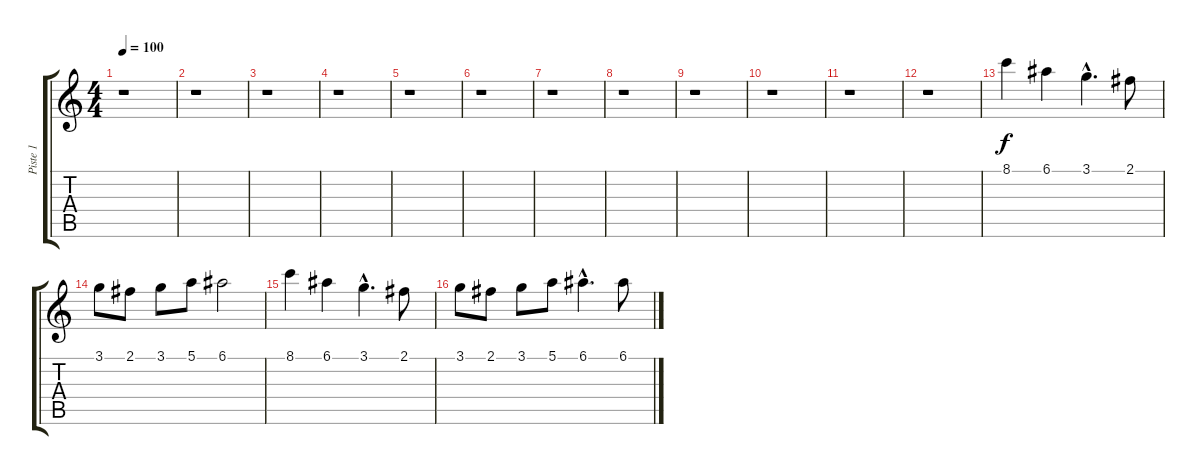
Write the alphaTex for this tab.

\track ("Piste 1" "Piste 1") {instrument electricguitarclean}
\staff {score tabs}
\tuning (E4 B3 G3 D3 A2 E2) {hide}
\ts (4 4)
\tempo 100
\clef g2
\ks c
r.1{dy f} |
r.1 |
r.1 |
r.1 |
r.1 |
r.1 |
r.1 |
r.1 |
r.1 |
r.1 |
r.1 |
r.1 |
8.1.4 6.1.4 3.1{hac}.4{d} 2.1.8 |
3.1.8 2.1.8 3.1.8 5.1.8 6.1.2 |
8.1.4 6.1.4 3.1{hac}.4{d} 2.1.8 |
3.1.8 2.1.8 3.1.8 5.1.8 6.1{hac}.4{d} 6.1.8
